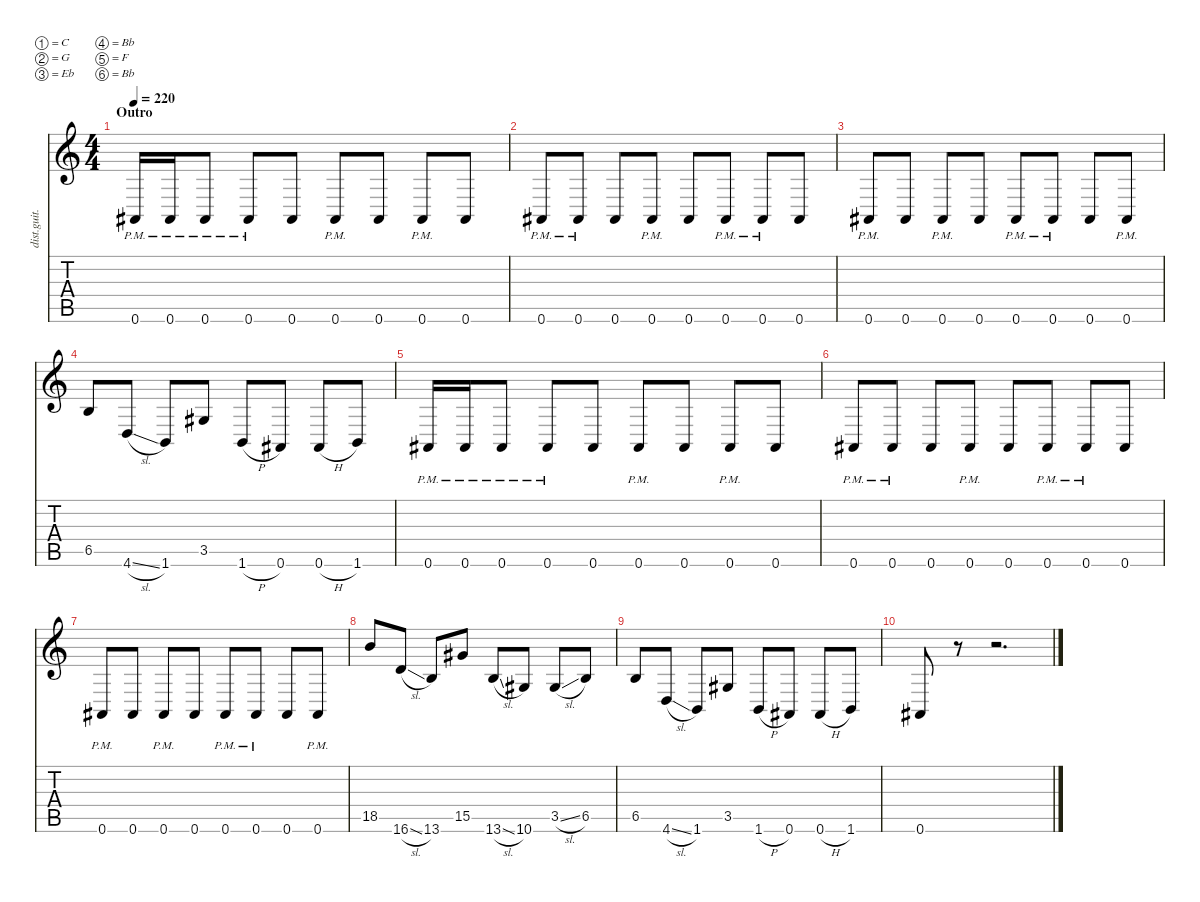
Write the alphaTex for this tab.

\defaultSystemsLayout 4
\hideDynamics
\bracketExtendMode nobrackets
\otherSystemsTrackNameOrientation horizontal
\track ("Guitar L" "dist.guit.") {instrument distortionguitar}
\staff {score tabs}
\tuning (C4 G3 Eb3 Bb2 F2 Bb1)
\ts (4 4)
\section ("" "Outro")
\tempo 220
\clef g2
\ks c
0.6{pm acc #}.16{dy mf beam Up} 0.6{pm acc #}.16{beam Up} 0.6{pm acc #}.8{beam Up} 0.6{pm acc #}.8{beam Up} 0.6{acc #}.8{beam Up} 0.6{pm acc #}.8{beam Up} 0.6{acc #}.8{beam Up} 0.6{pm acc #}.8{beam Up} 0.6{acc #}.8{beam Up} |
0.6{pm acc #}.8{beam Up} 0.6{pm acc #}.8{beam Up} 0.6{acc #}.8{beam Up} 0.6{pm acc #}.8{beam Up} 0.6{acc #}.8{beam Up} 0.6{pm acc #}.8{beam Up} 0.6{pm acc #}.8{beam Up} 0.6{acc #}.8{beam Up} |
0.6{pm acc #}.8{beam Up} 0.6{acc #}.8{beam Up} 0.6{pm acc #}.8{beam Up} 0.6{acc #}.8{beam Up} 0.6{pm acc #}.8{beam Up} 0.6{pm acc #}.8{beam Up} 0.6{acc #}.8{beam Up} 0.6{pm acc #}.8{beam Up} |
6.5.8{beam Up} 4.6{sl}.8{beam Up} 1.6.8{beam Up} 3.5{acc #}.8{beam Up} 1.6{h}.8{beam Up} 0.6{acc #}.8{beam Up} 0.6{h acc #}.8{beam Up} 1.6.8{beam Up} |
0.6{pm acc #}.16{beam Up} 0.6{pm acc #}.16{beam Up} 0.6{pm acc #}.8{beam Up} 0.6{pm acc #}.8{beam Up} 0.6{acc #}.8{beam Up} 0.6{pm acc #}.8{beam Up} 0.6{acc #}.8{beam Up} 0.6{pm acc #}.8{beam Up} 0.6{acc #}.8{beam Up} |
0.6{pm acc #}.8{beam Up} 0.6{pm acc #}.8{beam Up} 0.6{acc #}.8{beam Up} 0.6{pm acc #}.8{beam Up} 0.6{acc #}.8{beam Up} 0.6{pm acc #}.8{beam Up} 0.6{pm acc #}.8{beam Up} 0.6{acc #}.8{beam Up} |
0.6{pm acc #}.8{beam Up} 0.6{acc #}.8{beam Up} 0.6{pm acc #}.8{beam Up} 0.6{acc #}.8{beam Up} 0.6{pm acc #}.8{beam Up} 0.6{pm acc #}.8{beam Up} 0.6{acc #}.8{beam Up} 0.6{pm acc #}.8{beam Up} |
18.5.8{beam Up} 16.6{sl}.8{beam Up} 13.6.8{beam Up} 15.5{acc #}.8{beam Up} 13.6{sl}.8{beam Up} 10.6{acc #}.8{beam Up} 3.5{sl acc #}.8{beam Up} 6.5.8{beam Up} |
6.5.8{beam Up} 4.6{sl}.8{beam Up} 1.6.8{beam Up} 3.5{acc #}.8{beam Up} 1.6{h}.8{beam Up} 0.6{acc #}.8{beam Up} 0.6{h acc #}.8{beam Up} 1.6.8{beam Up} |
0.6{acc #}.8{beam Up} r.8{beam Up} r.2{d beam Up}
